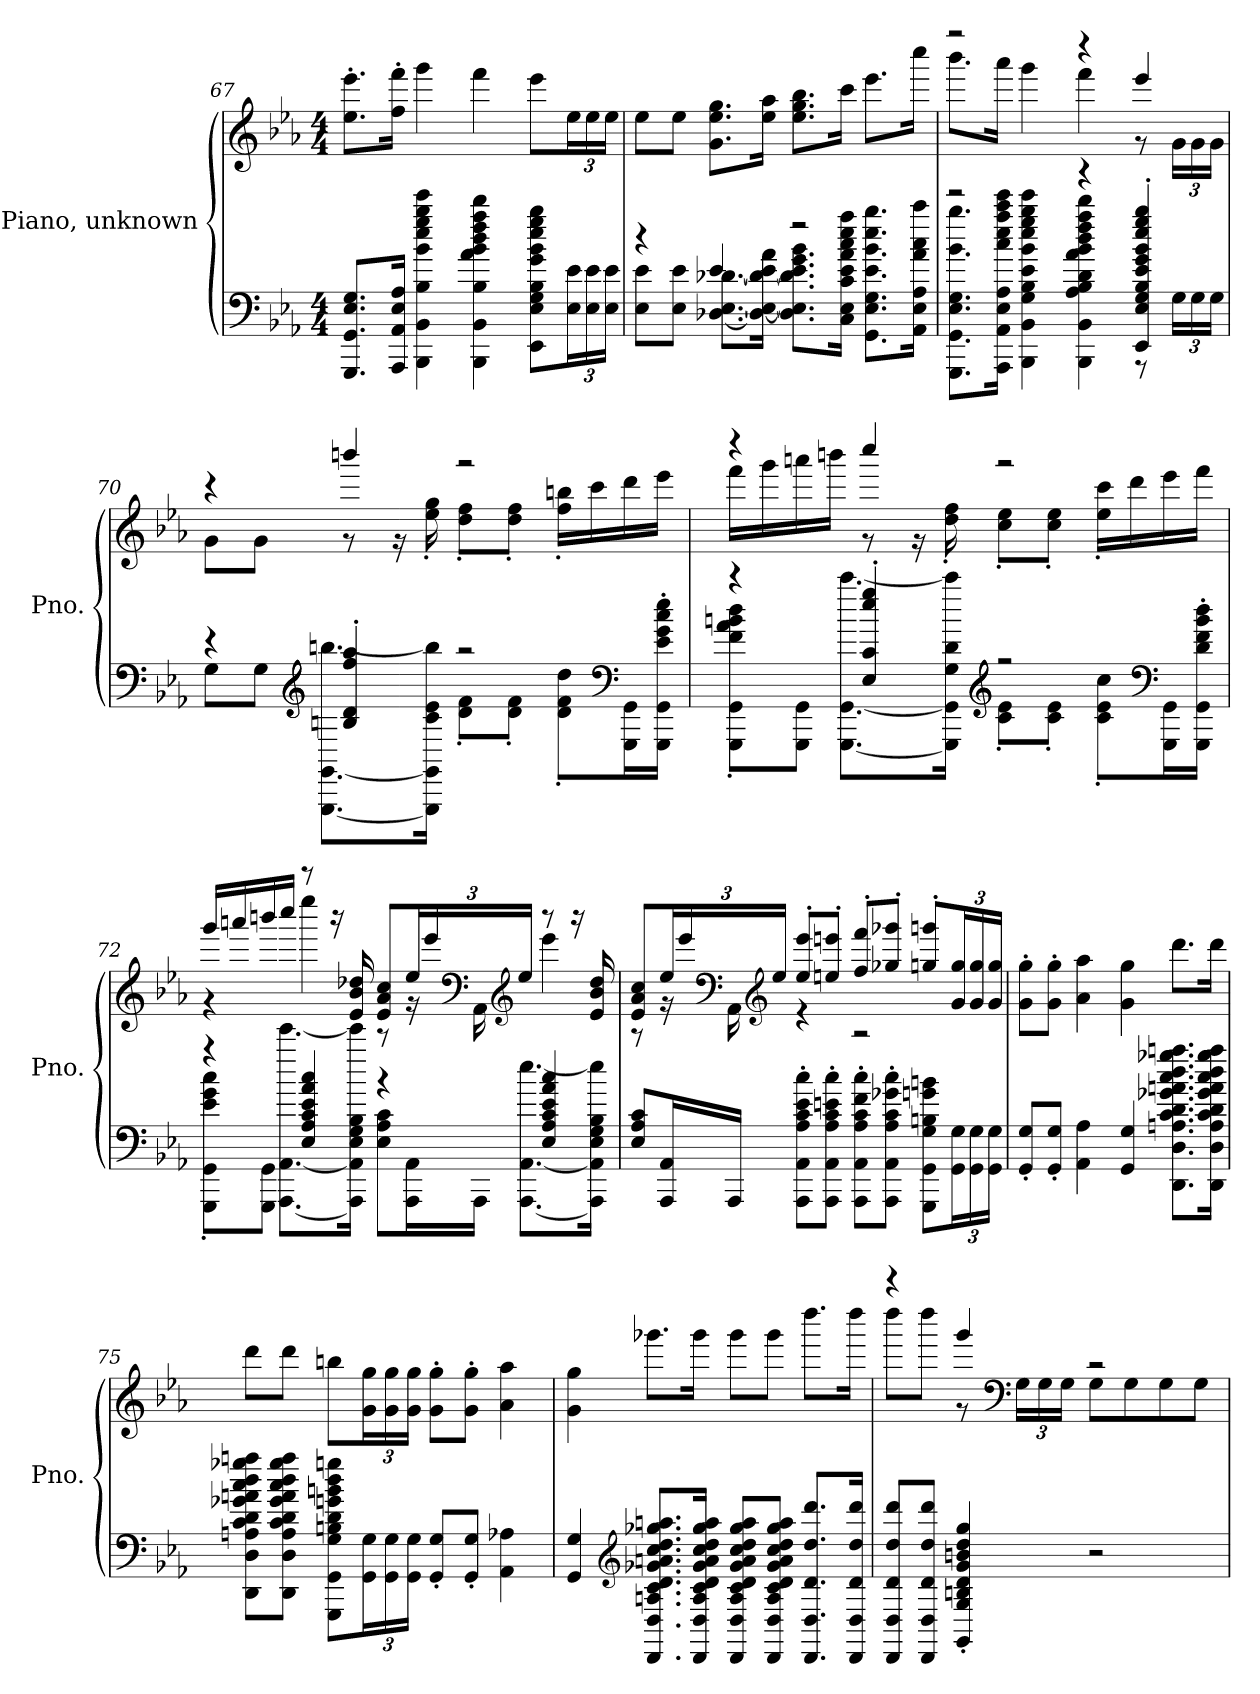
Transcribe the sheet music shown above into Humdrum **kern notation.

**kern	**kern
*part1	*part1
*staff2	*staff1
*I"Piano, unknown	*
*I'Pno.	*
*clefF4	*clefG2
*k[b-e-a-]	*k[b-e-a-]
*M4/4	*M4/4
=67	=67
8.GGG/ 8.GG/ 8.E-/ 8.G/L	8.ee-\' 8.eee-\'L
16AAA-/ 16AA-/ 16E-/ 16A-/Jk	16ff\' 16fff\'Jk
4BBB-\ 4BB-\ 4B-\ 4b-\ 4ee-\ 4gg\ 4bb-\ 4eee-\	4ggg\
4BBB-\ 4BB-\ 4B-\ 4a-\ 4b-\ 4dd\ 4ff\ 4aa-\ 4ddd\	4fff\
8EE-\ 8E-\ 8G\ 8B-\ 8g\ 8b-\ 8ee-\ 8gg\ 8bb-\L	8eee-\L
*Xbrackettup	*Xbrackettup
24E-\ 24e-\L	24ee-\L
24E-\ 24e-\	24ee-\
24E-\ 24e-\JJ	24ee-\JJ
=68	=68
*^	*
4r	8E-\ 8e-\L	8ee-\L
.	8E-\ 8e-\J	8ee-\J
4e-/	[8.D-X\ [8.E-\ [8.d-X\L	8.g\ 8.ee-\ 8.gg\L
.	16D-\_ 16E-\_ 16d-\_ 16e-\ 16a-\Jk	16ee-\ 16aa-\Jk
2r	8.D-\] 8.E-\] 8.d-\] 8.e-\ 8.g\ 8.b-\L	8.ee-\ 8.gg\ 8.bb-\L
.	16C\ 16E-\ 16c\ 16e-\ 16a-\ 16cc\ 16ee-\ 16aa-\Jk	16ccc\Jk
.	8.GG\ 8.E-\ 8.G\ 8.e-\ 8.b-\ 8.ee-\ 8.bb-\L	8.eee-\L
.	16AA-\ 16E-\ 16A-\ 16a-\ 16cc\ 16ccc\Jk	16cccc\Jk
!!LO:LB:g=z
=69	=69	=69
*	*	*^
2r	8.GGG\ 8.GG\ 8.E-\ 8.G\ 8.b-\ 8.bb-\L	2r	8.bbb-\L
.	16AAA-\ 16AA-\ 16E-\ 16A-\ 16cc\ 16ee-\ 16aa-\ 16ccc\ 16eee-\Jk	.	16aaa-\Jk
.	4BBB-\ 4BB-\ 4G\ 4B-\ 4e-\ 4b-\ 4ee-\ 4gg\ 4bb-\ 4eee-\	.	4ggg\
4r	4BBB-\ 4BB-\ 4A-\ 4B-\ 4d\ 4a-\ 4b-\ 4dd\ 4ff\ 4aa-\ 4ddd\	4r	4fff\
4EE-/' 4E-/' 4G/' 4B-/' 4e-/' 4g/' 4b-/' 4ee-/' 4gg/' 4bb-/'	8r	4eee-/	8r
.	24G\LL	.	24g\LL
.	24G\	.	24g\
.	24G\JJ	.	24g\JJ
=70	=70	=70	=70
4r	8G\L	4r	8g\L
.	8G\J	.	8g\J
*clefG2	*	*	*
4Bn/' 4d/' 4ff/' 4aa-/'	[8.GGG\ [8.GG\ [8.bbn\L	4bbbn/	8r
.	.	.	16r
.	16GGG\] 16GG\] 16c\ 16e-\ 16bb\]Jk	.	16ee-\' 16gg\'
2r	8d\' 8f\'L	2r	8dd\' 8ff\'L
.	8d\' 8f\'J	.	8dd\' 8ff\'J
.	8d\' 8f\' 8dd\'L	.	16ff\' 16bbn\'LL
.	.	.	16ccc\
*clefF4	*	*	*
.	16GGG\ 16GG\L	.	16ddd\
.	16GGG\' 16GG\' 16e-\' 16g\' 16cc\' 16ee-\'JJ	.	16eee-\JJ
!!LO:LB:g=z	!!
=71	=71	=71	=71
4r	8GGG\' 8GG\' 8f\' 8a-\' 8bn\' 8dd\'L	4r	16fff\LL
.	.	.	16ggg\
.	8GGG\ 8GG\J	.	16aaan\
.	.	.	16bbbn\JJ
4E-/' 4c/' 4ee-/' 4gg/'	[8.GGG\ [8.GG\ [8.ccc\L	4cccc/	8r
.	.	.	16r
.	16GGG\] 16GG\] 16G\ 16d\ 16ccc\]Jk	.	16dd\' 16ff\'
*clefG2	*	*	*
2r	8c\' 8e-\'L	2r	8cc\' 8ee-\'L
.	8c\' 8e-\'J	.	8cc\' 8ee-\'J
.	8c\' 8e-\' 8cc\'L	.	16ee-\' 16ccc\'LL
.	.	.	16ddd\
*clefF4	*	*	*
.	16GGG\ 16GG\L	.	16eee-\
.	16GGG\' 16GG\' 16d\' 16f\' 16b\' 16dd\'JJ	.	16fff\JJ
!!LO:LB:g=z	!!
=72	=72	=72	=72
4r	8GGG\' 8GG\' 8e-\' 8g\' 8cc\'L	16ggg/LL	4r
.	.	16aaan/	.
.	8GGG\ 8GG\J	16bbbn/	.
.	.	16cccc/JJ	.
4E-/ 4A-/ 4c/ 4e-/ 4a-/ 4cc/	[8.AAA-\ [8.AA-\ [8.eee-\L	8r	4eeee-\
.	.	16r	.
.	16AAA-\] 16AA-\] 16E-\ 16G\ 16B-\ 16eee-\]Jk	16e-/ 16b-/ 16dd-X/	.
4r	8E-\ 8A-\ 8c\L	8e-/ 8a-/ 8cc/L	8r
.	16AAA-\ 16AA-\L	24ee-/L	16r
.	.	24eee-/	.
*	*	*clefF4	*
.	16AAA-\JJ	.	16AA-\
*	*	*clefG2	*
.	.	24ee-/JJ	.
4E-/ 4A-/ 4c/ 4e-/ 4a-/ 4cc/	[8.AAA-\ [8.AA-\ [8.ee-\L	8r	4eee-\
.	.	16r	.
.	16AAA-\] 16AA-\] 16E-\ 16G\ 16B-\ 16ee-\]Jk	16e-/ 16b-/ 16dd-/	.
*v	*v	*	*
=73	=73	=73
8E-/ 8A-/ 8c/L	8e-/ 8a-/ 8cc/L	8r
16AAA-/ 16AA-/L	24ee-/L	16r
.	24eee-/	.
*	*clefF4	*
16AAA-/JJ	.	16AA-\
*	*clefG2	*
.	24ee-/JJ	.
8AAA-\' 8AA-\' 8A-\' 8c\' 8e-\' 8cc\'L	8ee-/' 8eee-/'L	4r
8AAA-\' 8AA-\' 8A-\' 8c\' 8en\' 8cc\'J	8een/' 8eeen/'J	.
8AAA-\' 8AA-\' 8A-\' 8c\' 8f\' 8cc\'L	8ff/' 8fff/'L	2r
8AAA-\' 8AA-\' 8A-\' 8c\' 8g-X\' 8cc\'J	8gg-X/' 8ggg-X/'J	.
8GGG\ 8GG\ 8G\ 8Bn\ 8gn\ 8bn\L	8ggn/' 8gggn/'L	.
24GG\ 24G\L	24g/ 24gg/L	.
24GG\ 24G\	24g/ 24gg/	.
24GG\ 24G\JJ	24g/ 24gg/JJ	.
*	*v	*v
!!LO:LB:g=z
=74	=74
8GG/' 8G/'L	8g\' 8gg\'L
8GG/' 8G/'J	8g\' 8gg\'J
4AA-\ 4A-\	4a-\ 4aa-\
4GG/ 4G/	4g\ 4gg\
8.DD\ 8.D\ 8.An\ 8.c\ 8.d\ 8.g-X\ 8.an\ 8.cc\ 8.dd\ 8.gg-X\ 8.aan\L	8.ddd\L
16DD\ 16D\ 16A\ 16c\ 16d\ 16g-\ 16a\ 16cc\ 16dd\ 16gg-\ 16aa\Jk	16ddd\Jk
=75	=75
8DD\ 8D\ 8An\ 8c\ 8d\ 8g-X\ 8an\ 8cc\ 8dd\ 8gg-X\ 8aan\L	8ddd\L
8DD\ 8D\ 8A\ 8c\ 8d\ 8g-\ 8a\ 8cc\ 8dd\ 8gg-\ 8aa\J	8ddd\J
8GGG\ 8GG\ 8G\ 8Bn\ 8d\ 8gn\ 8bn\ 8dd\ 8ggn\L	8bbn\L
24GG\ 24G\L	24g\ 24gg\L
24GG\ 24G\	24g\ 24gg\
24GG\ 24G\JJ	24g\ 24gg\JJ
8GG/' 8G/'L	8g\' 8gg\'L
8GG/' 8G/'J	8g\' 8gg\'J
4AA-\ 4A-X\	4a-\ 4aa-\
=76	=76
4GG/ 4G/	4g\ 4gg\
*clefG2	*
8.DD/ 8.D/ 8.An/ 8.c/ 8.d/ 8.g-X/ 8.an/ 8.cc/ 8.dd/ 8.gg-X/ 8.aan/L	8.ggg-X\L
16DD/ 16D/ 16A/ 16c/ 16d/ 16g-/ 16a/ 16cc/ 16dd/ 16gg-/ 16aa/Jk	16ggg-\Jk
8DD/ 8D/ 8A/ 8c/ 8d/ 8g-/ 8a/ 8cc/ 8dd/ 8gg-/ 8aa/L	8ggg-\L
8DD/ 8D/ 8A/ 8c/ 8d/ 8g-/ 8a/ 8cc/ 8dd/ 8gg-/ 8aa/J	8ggg-\J
8.DD/ 8.D/ 8.d/ 8.dd/ 8.ddd/L	8.dddd\L
16DD/ 16D/ 16d/ 16dd/ 16ddd/Jk	16dddd\Jk
!!LO:PB:g=z
=77	=77
*	*^
8DD/ 8D/ 8d/ 8dd/ 8ddd/L	4r	8dddd\L
8DD/ 8D/ 8d/ 8dd/ 8ddd/J	.	8dddd\J
4GG/' 4G/' 4Bn/' 4d/' 4g/' 4bn/' 4dd/' 4gg/'	4ggg/	8r
*	*clefF4	*
.	.	24G\LL
.	.	24G\
.	.	24G\JJ
2r	2r	8G\L
.	.	8G\
.	.	8G\
.	.	8G\J
*	*v	*v
=	=
*-	*-
